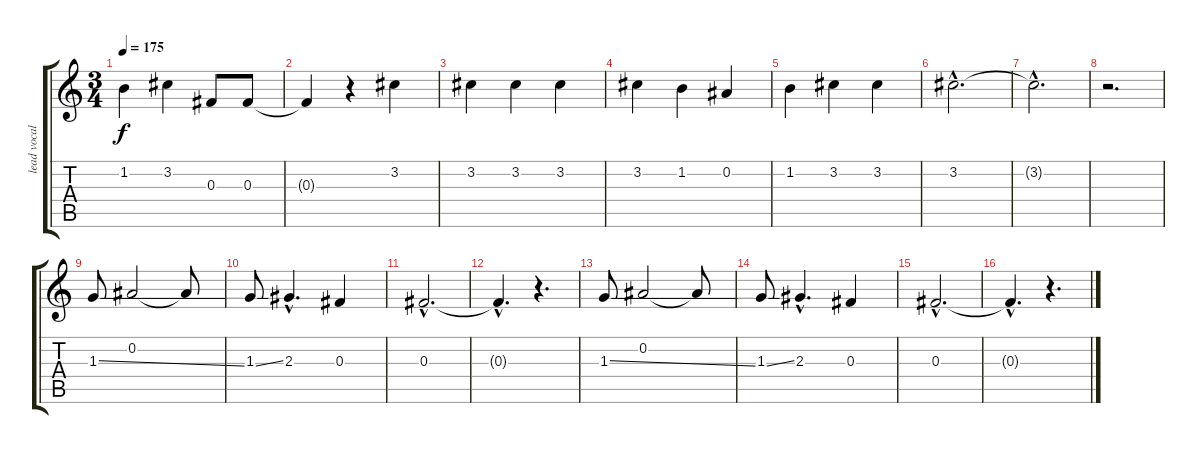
\track ("lead vocals" "lead vocal") {instrument acousticguitarsteel}
\staff {score tabs}
\tuning (Eb4 Bb3 Gb3 Db3 Ab2 Eb2) {hide}
\ts (3 4)
\tempo 175
\clef g2
\ks c
1.2.4{dy f} 3.2.4 0.3.8 0.3.8 |
0.3{t}.4 r.4 3.2.4 |
3.2.4 3.2.4 3.2.4 |
3.2.4 1.2.4 0.2.4 |
1.2.4 3.2.4 3.2.4 |
3.2{hac}.2{d} |
3.2{hac t}.2{d} |
r.2{d} |
1.3{ss}.8 0.2.2 0.2{t}.8 |
1.3{ss}.8 2.3{hac}.4{d} 0.3.4 |
0.3{hac}.2{d} |
0.3{hac t}.4{d} r.4{d} |
1.3{ss}.8 0.2.2 0.2{t}.8 |
1.3{ss}.8 2.3{hac}.4{d} 0.3.4 |
0.3{hac}.2{d} |
0.3{hac t}.4{d} r.4{d}
